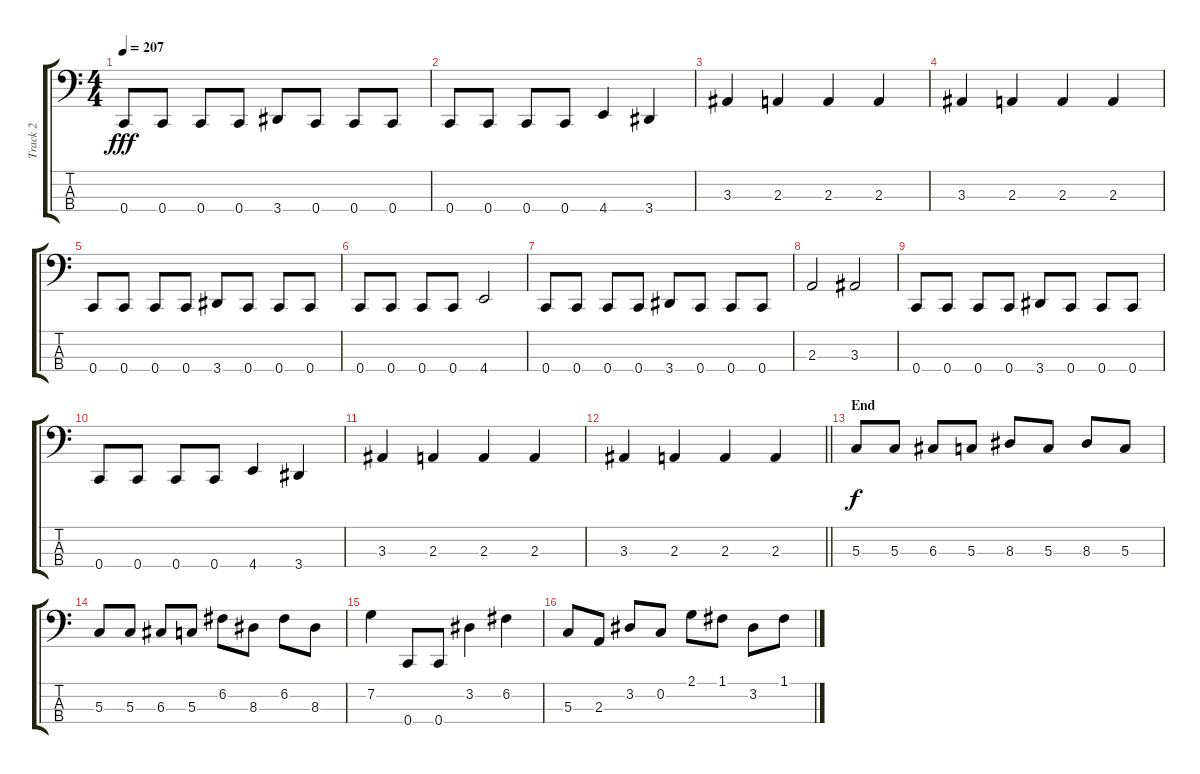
\track ("Track 2" "Track 2") {instrument electricbassfinger}
\staff {score tabs}
\tuning (F2 C2 G1 C1) {hide}
\ts (4 4)
\tempo 207
\clef f4
\ks c
0.4.8{dy fff} 0.4.8 0.4.8 0.4.8 3.4.8 0.4.8 0.4.8 0.4.8 |
0.4.8 0.4.8 0.4.8 0.4.8 4.4.4 3.4.4 |
3.3.4 2.3.4 2.3.4 2.3.4 |
3.3.4 2.3.4 2.3.4 2.3.4 |
0.4.8 0.4.8 0.4.8 0.4.8 3.4.8 0.4.8 0.4.8 0.4.8 |
0.4.8 0.4.8 0.4.8 0.4.8 4.4.2 |
0.4.8 0.4.8 0.4.8 0.4.8 3.4.8 0.4.8 0.4.8 0.4.8 |
2.3.2 3.3.2 |
0.4.8 0.4.8 0.4.8 0.4.8 3.4.8 0.4.8 0.4.8 0.4.8 |
0.4.8 0.4.8 0.4.8 0.4.8 4.4.4 3.4.4 |
3.3.4 2.3.4 2.3.4 2.3.4 |
\barLineRight lightlight
3.3.4 2.3.4 2.3.4 2.3.4 |
\section ("" "End")
5.3.8{dy f} 5.3.8 6.3.8 5.3.8 8.3.8 5.3.8 8.3.8 5.3.8 |
5.3.8 5.3.8 6.3.8 5.3.8 6.2.8 8.3.8 6.2.8 8.3.8 |
7.2.4 0.4.8 0.4.8 3.2.4 6.2.4 |
5.3.8 2.3.8 3.2.8 0.2.8 2.1.8 1.1.8 3.2.8 1.1.8
